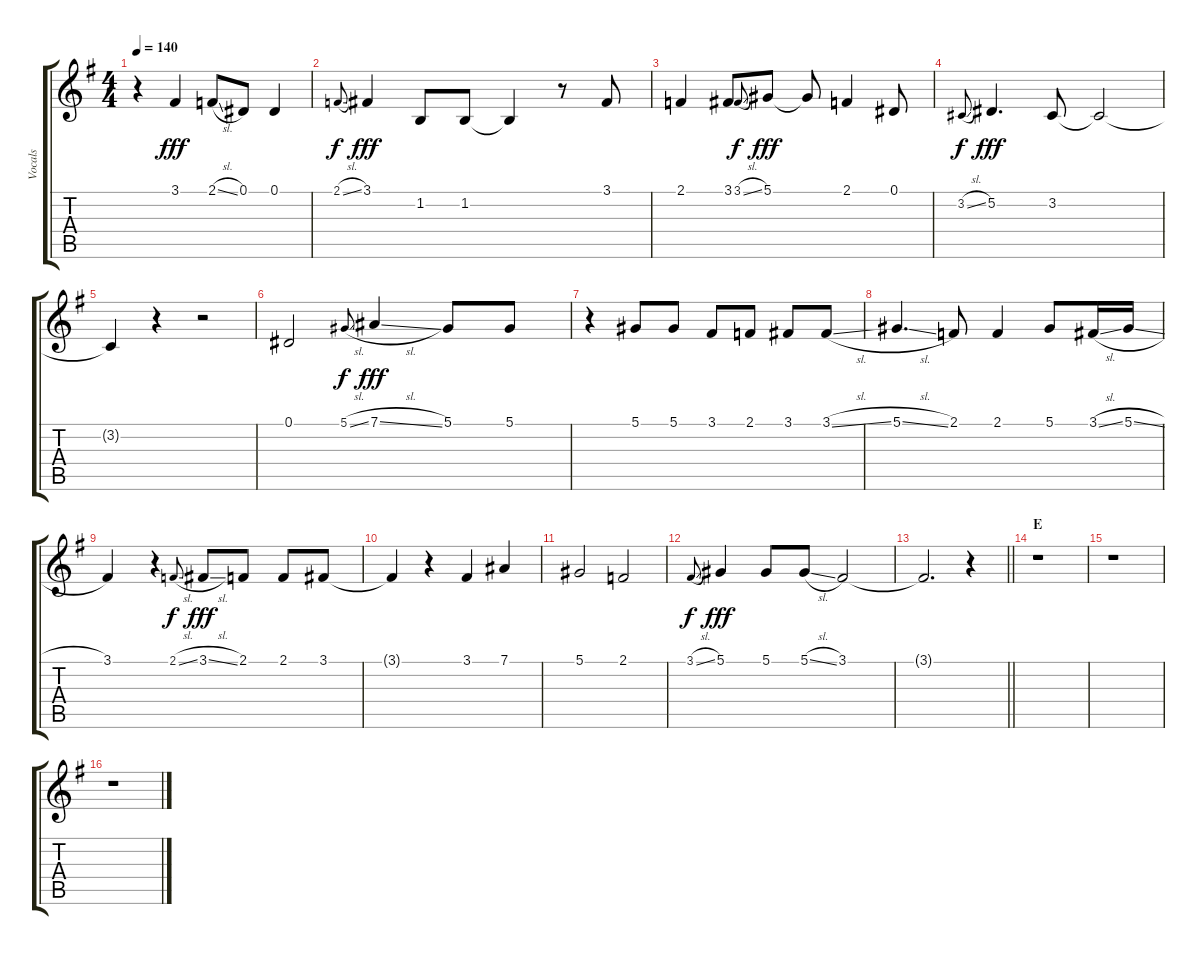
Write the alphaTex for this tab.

\track ("Vocals" "Vocals") {instrument voiceoohs}
\staff {score tabs}
\tuning (Eb4 Bb3 Gb3 Db3 Ab2 Eb2) {hide}
\ts (4 4)
\tempo 140
\clef g2
\ks g
r.4{dy fff} 3.1.4 2.1{sl}.8 0.1.8 0.1.4 |
2.1{sl}.8{gr onbeat dy f} 3.1.4{dy fff} 1.2.8 1.2.8 1.2{t}.4 r.8 3.1.8 |
2.1.4 3.1.8 3.1{sl}.8{gr onbeat dy f} 5.1.8{dy fff} 5.1{t}.8 2.1.4 0.1.8 |
3.2{sl}.8{gr onbeat dy f} 5.2.4{d dy fff} 3.2.8 3.2{t}.2 |
3.2{t}.4 r.4 r.2 |
0.1.2 5.1{sl}.8{gr onbeat dy f} 7.1{sl}.4{dy fff} 5.1.8 5.1.8 |
r.4 5.1.8 5.1.8 3.1.8 2.1.8 3.1.8 3.1{sl}.8 |
5.1{sl}.4{d} 2.1.8 2.1.4 5.1.8 3.1{sl}.16 5.1{sl}.16 |
3.1.4 r.4 2.1{sl}.8{gr onbeat dy f} 3.1{sl}.8{dy fff} 2.1.8 2.1.8 3.1.8 |
3.1{t}.4 r.4 3.1.4 7.1.4 |
5.1.2 2.1.2 |
3.1{sl}.8{gr onbeat dy f} 5.1.4{dy fff} 5.1.8 5.1{sl}.8 3.1.2 |
\barLineRight lightlight
3.1{t}.2{d} r.4 |
\section ("" "E")
r.1 |
r.1 |
r.1
